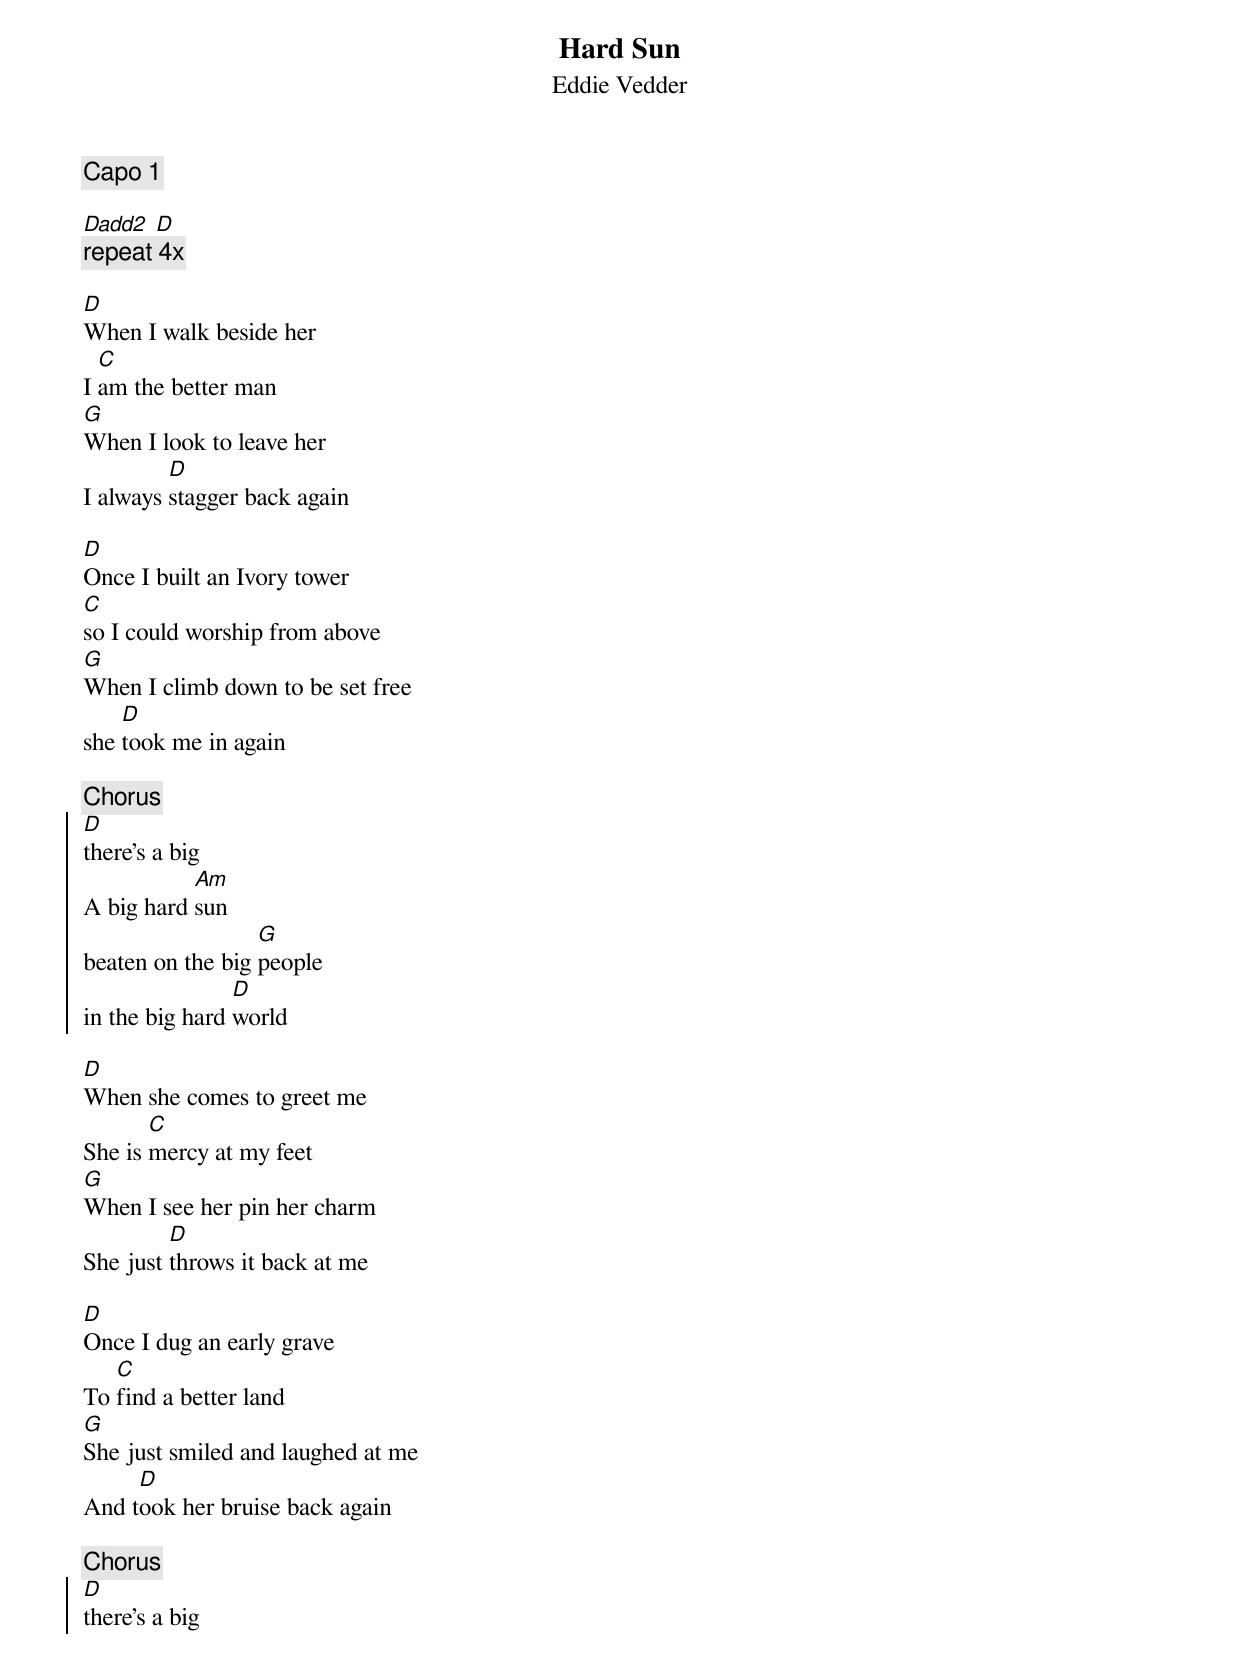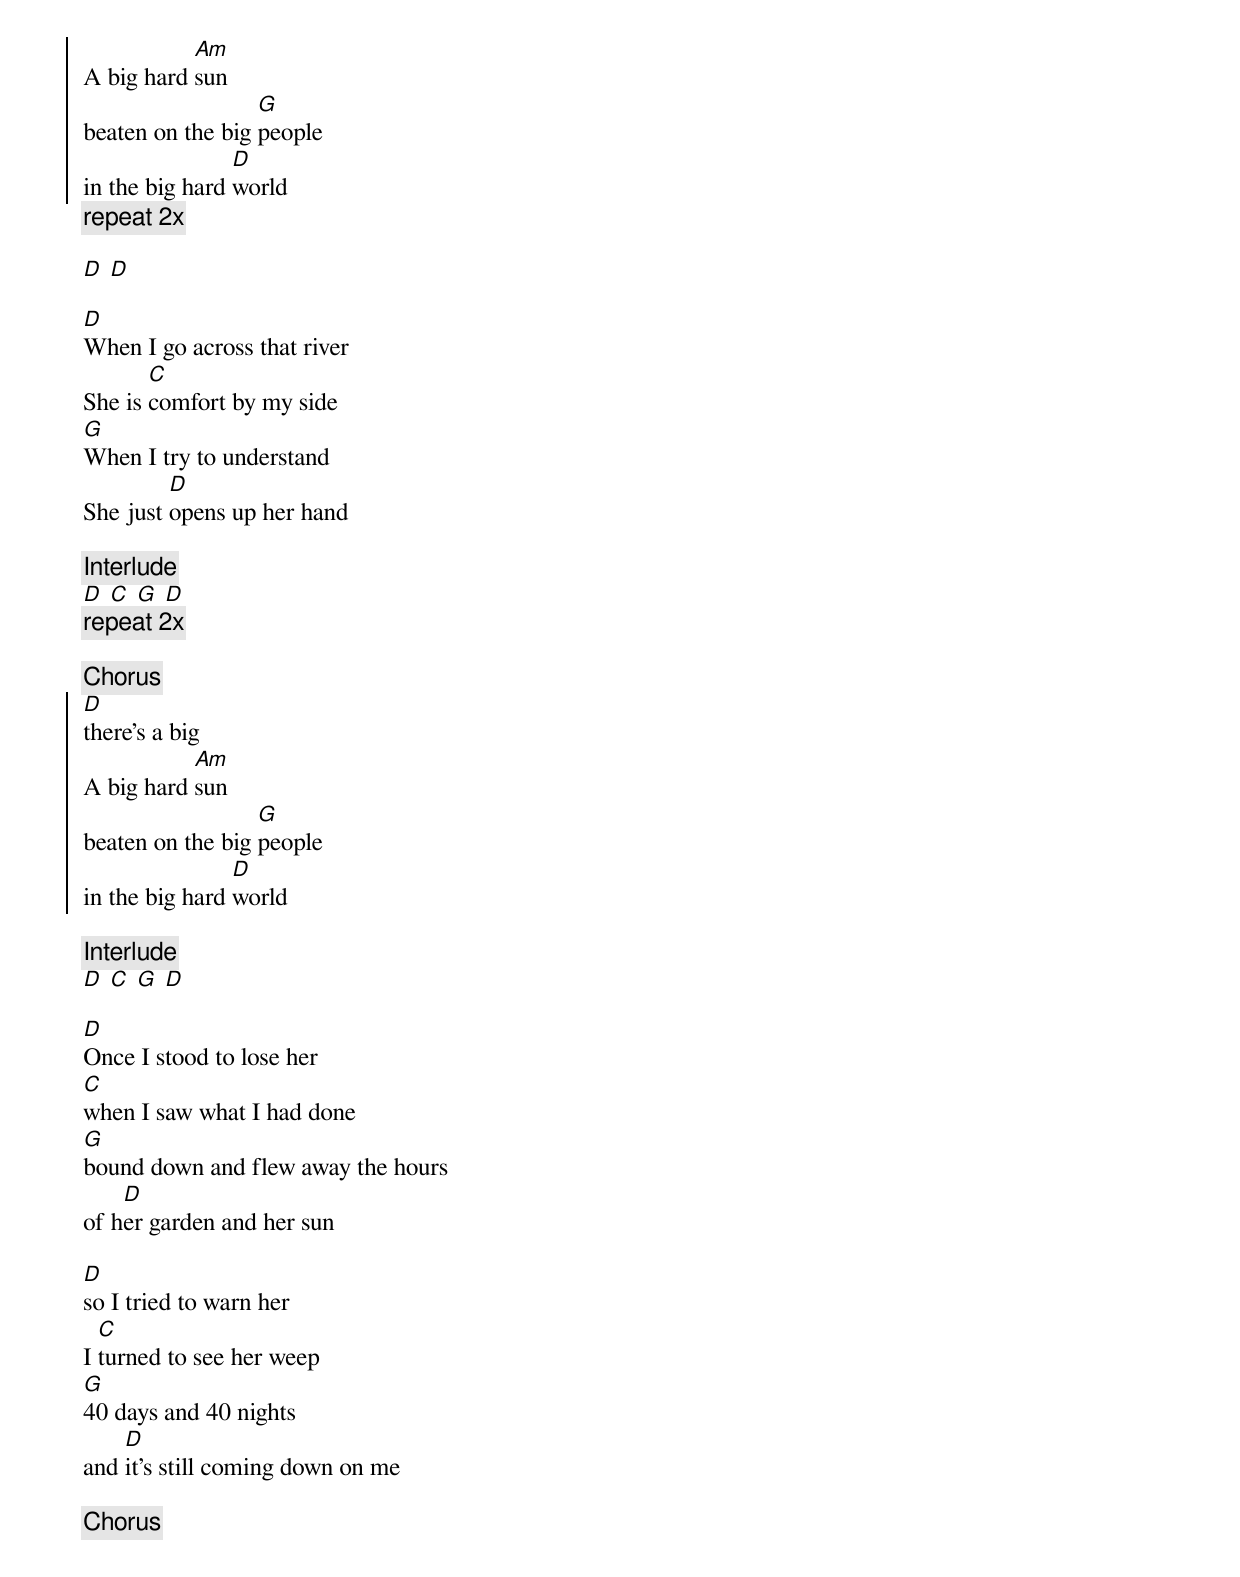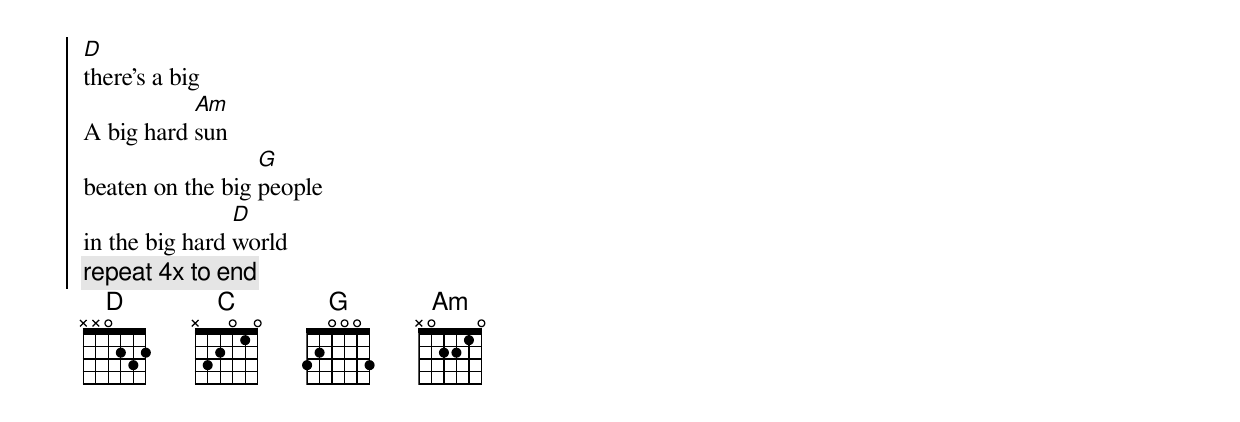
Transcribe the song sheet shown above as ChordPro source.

{t:Hard Sun}
{st:Eddie Vedder}

{c: Capo 1}

[Dadd2] [D]
{c: repeat 4x}

[D]When I walk beside her
I [C]am the better man
[G]When I look to leave her
I always [D]stagger back again

[D]Once I built an Ivory tower
[C]so I could worship from above
[G]When I climb down to be set free
she [D]took me in again

{c: Chorus}
{soc}
[D]there's a big
A big hard [Am]sun
beaten on the big [G]people
in the big hard [D]world
{eoc}

[D]When she comes to greet me
She is [C]mercy at my feet
[G]When I see her pin her charm
She just [D]throws it back at me

[D]Once I dug an early grave
To [C]find a better land
[G]She just smiled and laughed at me
And t[D]ook her bruise back again

{c: Chorus}
{soc}
[D]there's a big
A big hard [Am]sun
beaten on the big [G]people
in the big hard [D]world
{eoc}
{c: repeat 2x}

[D] [D]

[D]When I go across that river
She is [C]comfort by my side
[G]When I try to understand
She just [D]opens up her hand

{c: Interlude}
[D] [C] [G] [D]
{c: repeat 2x}

{c: Chorus}
{soc}
[D]there's a big
A big hard [Am]sun
beaten on the big [G]people
in the big hard [D]world
{eoc}

{c: Interlude}
[D] [C] [G] [D]

[D]Once I stood to lose her
[C]when I saw what I had done
[G]bound down and flew away the hours
of h[D]er garden and her sun

[D]so I tried to warn her
I [C]turned to see her weep
[G]40 days and 40 nights
and [D]it's still coming down on me

{c: Chorus}
{soc}
[D]there's a big
A big hard [Am]sun
beaten on the big [G]people
in the big hard [D]world
{c: repeat 4x to end}
{eoc}
